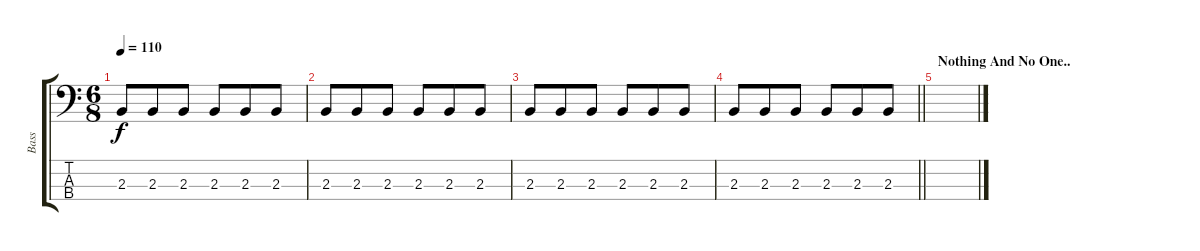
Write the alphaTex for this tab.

\track ("Bass" "Bass") {instrument electricbassfinger}
\staff {score tabs}
\tuning (G2 D2 A1 E1) {hide}
\ts (6 8)
\tempo 110
\clef f4
\ks c
2.3.8{dy f} 2.3.8 2.3.8 2.3.8 2.3.8 2.3.8 |
2.3.8 2.3.8 2.3.8 2.3.8 2.3.8 2.3.8 |
2.3.8 2.3.8 2.3.8 2.3.8 2.3.8 2.3.8 |
\barLineRight lightlight
2.3.8 2.3.8 2.3.8 2.3.8 2.3.8 2.3.8 |
\section ("" "Nothing And No One..")
